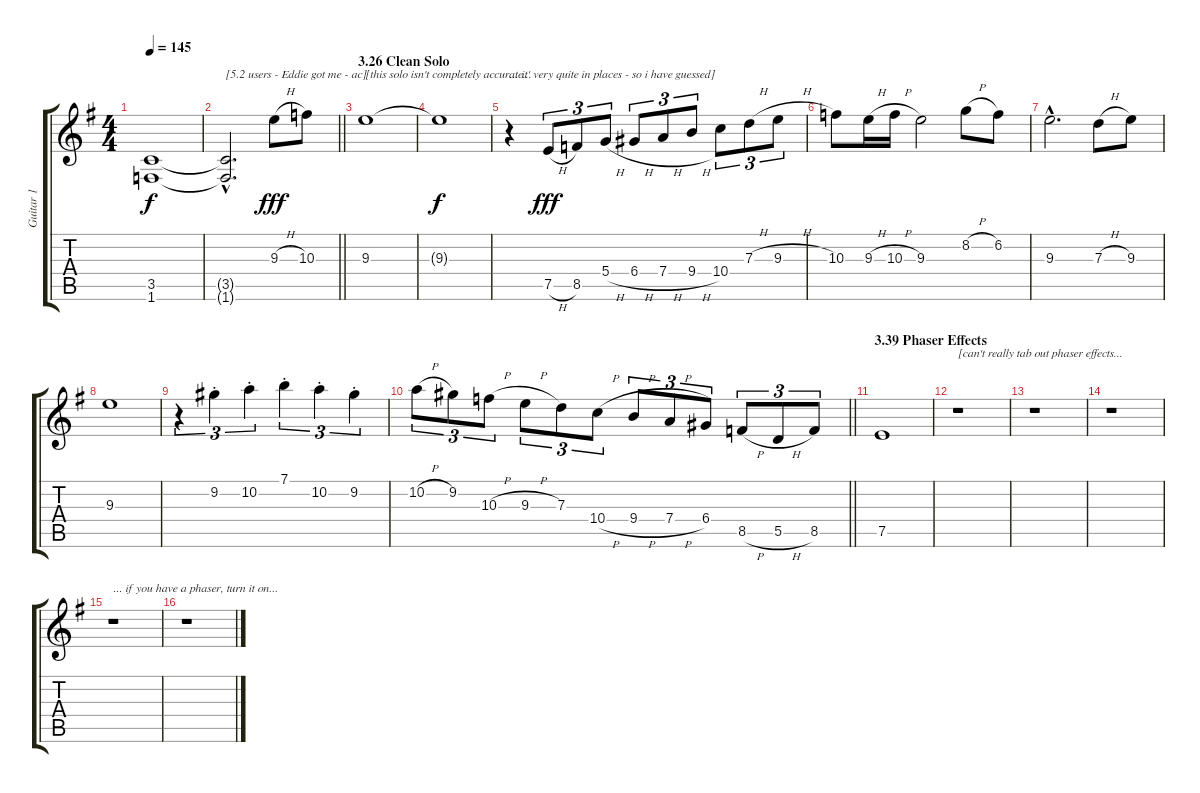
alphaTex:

\track ("Guitar 1" "Guitar 1") {instrument distortionguitar}
\staff {score tabs}
\tuning (E4 B3 G3 D3 A2 E2) {hide}
\ts (4 4)
\tempo 145
\clef g2
\ks eminor
(3.5 1.6).1{dy f} |
\barLineRight lightlight
(3.5{hac t} 1.6{hac t}).2{d txt "[5.2 users - Eddie got me - ac]"} 9.3{h}.8{dy fff instrument acousticguitarsteel} 10.3.8 |
\section ("" "3.26 Clean Solo")
9.3.1{txt "[this solo isn't completely accurate..."} |
9.3{t}.1{dy f} |
r.4{txt "... it' very quite in places - so i have guessed]"} 7.5{h}.8{tu (3 2) dy fff} 8.5.8{tu (3 2)} 5.4{h}.8{tu (3 2)} 6.4{h}.8{tu (3 2)} 7.4{h}.8{tu (3 2)} 9.4{h}.8{tu (3 2)} 10.4.8{tu (3 2)} 7.3{h}.8{tu (3 2)} 9.3{h}.8{tu (3 2)} |
10.3.8 9.3{h}.16 10.3{h}.16 9.3.2 8.2{h}.8 6.2.8 |
9.3{hac}.2{d} 7.3{h}.8 9.3.8 |
9.3.1 |
r.4{tu (3 2)} 9.2{st}.4{tu (3 2)} 10.2{st}.4{tu (3 2)} 7.1{st}.4{tu (3 2)} 10.2{st}.4{tu (3 2)} 9.2{st}.4{tu (3 2)} |
\barLineRight lightlight
10.2{h}.8{tu (3 2)} 9.2.8{tu (3 2)} 10.3{h}.8{tu (3 2)} 9.3{h}.8{tu (3 2)} 7.3.8{tu (3 2)} 10.4{h}.8{tu (3 2)} 9.4{h}.8{tu (3 2)} 7.4{h}.8{tu (3 2)} 6.4.8{tu (3 2)} 8.5{h}.8{tu (3 2)} 5.5{h}.8{tu (3 2)} 8.5.8{tu (3 2)} |
\section ("" "3.39 Phaser Effects")
7.5.1 |
r.1{txt "[can't really tab out phaser effects..."} |
r.1 |
r.1 |
r.1{txt "... if you have a phaser, turn it on..."} |
r.1
